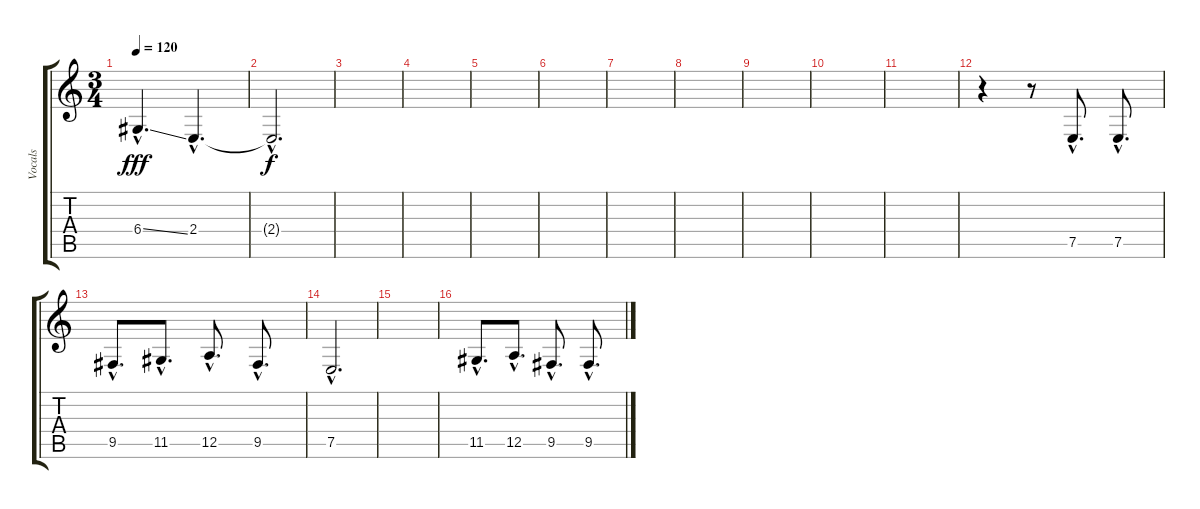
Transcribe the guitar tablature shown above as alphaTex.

\track ("Vocals" "Vocals") {instrument tenorsax}
\staff {score tabs}
\tuning (E4 B3 G3 D3 A2 E2) {hide}
\ts (3 4)
\tempo 120
\clef g2
\ks c
6.4{ss hac}.4{d dy fff} 2.4{hac}.4{d} |
2.4{hac t}.2{d dy f} |
|
|
|
|
|
|
|
|
|
r.4 r.8 7.5{hac}.8{d} 7.5{hac}.8{d} |
9.5{hac}.8{d} 11.5{hac}.8{d} 12.5{hac}.8{d} 9.5{hac}.8{d} |
7.5{hac}.2{d} |
|
11.5{hac}.8{d} 12.5{hac}.8{d} 9.5{hac}.8{d} 9.5{hac}.8{d}
